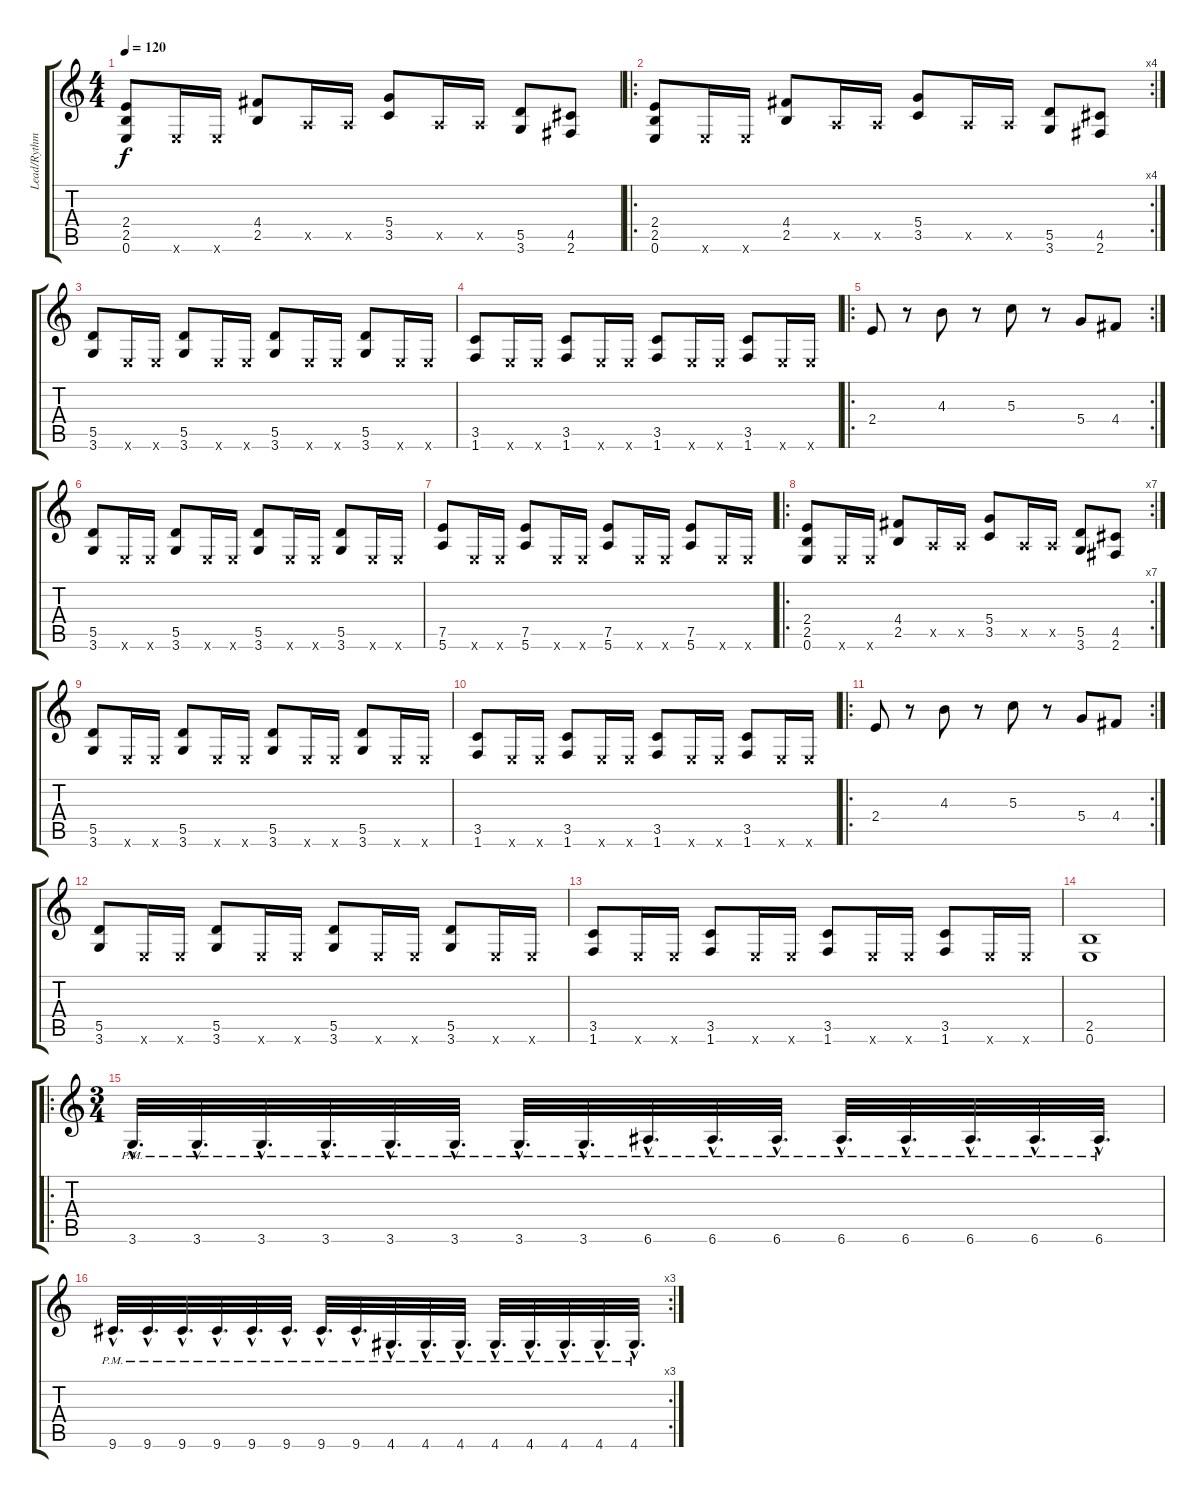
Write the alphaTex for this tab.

\track ("Lead/Rythm Guitar" "Lead/Rythm") {instrument distortionguitar}
\staff {score tabs}
\tuning (E4 B3 G3 D3 A2 E2) {hide}
\ts (4 4)
\tempo 120
\clef g2
\ks c
(2.4 2.5 0.6).8{dy f} 0.6{x}.16 0.6{x}.16 (4.4 2.5).8 0.5{x}.16 0.5{x}.16 (5.4 3.5).8 0.5{x}.16 0.5{x}.16 (5.5 3.6).8 (4.5 2.6).8 |
\ro
\rc 4
(2.4 2.5 0.6).8 0.6{x}.16 0.6{x}.16 (4.4 2.5).8 0.5{x}.16 0.5{x}.16 (5.4 3.5).8 0.5{x}.16 0.5{x}.16 (5.5 3.6).8 (4.5 2.6).8 |
(5.5 3.6).8 0.6{x}.16 0.6{x}.16 (5.5 3.6).8 0.6{x}.16 0.6{x}.16 (5.5 3.6).8 0.6{x}.16 0.6{x}.16 (5.5 3.6).8 0.6{x}.16 0.6{x}.16 |
(3.5 1.6).8 0.6{x}.16 0.6{x}.16 (3.5 1.6).8 0.6{x}.16 0.6{x}.16 (3.5 1.6).8 0.6{x}.16 0.6{x}.16 (3.5 1.6).8 0.6{x}.16 0.6{x}.16 |
\ro
\rc 2
2.4.8 r.8 4.3.8 r.8 5.3.8 r.8 5.4.8 4.4.8 |
(5.5 3.6).8 0.6{x}.16 0.6{x}.16 (5.5 3.6).8 0.6{x}.16 0.6{x}.16 (5.5 3.6).8 0.6{x}.16 0.6{x}.16 (5.5 3.6).8 0.6{x}.16 0.6{x}.16 |
(7.5 5.6).8 0.6{x}.16 0.6{x}.16 (7.5 5.6).8 0.6{x}.16 0.6{x}.16 (7.5 5.6).8 0.6{x}.16 0.6{x}.16 (7.5 5.6).8 0.6{x}.16 0.6{x}.16 |
\ro
\rc 7
(2.4 2.5 0.6).8 0.6{x}.16 0.6{x}.16 (4.4 2.5).8 0.5{x}.16 0.5{x}.16 (5.4 3.5).8 0.5{x}.16 0.5{x}.16 (5.5 3.6).8 (4.5 2.6).8 |
(5.5 3.6).8 0.6{x}.16 0.6{x}.16 (5.5 3.6).8 0.6{x}.16 0.6{x}.16 (5.5 3.6).8 0.6{x}.16 0.6{x}.16 (5.5 3.6).8 0.6{x}.16 0.6{x}.16 |
(3.5 1.6).8 0.6{x}.16 0.6{x}.16 (3.5 1.6).8 0.6{x}.16 0.6{x}.16 (3.5 1.6).8 0.6{x}.16 0.6{x}.16 (3.5 1.6).8 0.6{x}.16 0.6{x}.16 |
\ro
\rc 2
2.4.8 r.8 4.3.8 r.8 5.3.8 r.8 5.4.8 4.4.8 |
(5.5 3.6).8 0.6{x}.16 0.6{x}.16 (5.5 3.6).8 0.6{x}.16 0.6{x}.16 (5.5 3.6).8 0.6{x}.16 0.6{x}.16 (5.5 3.6).8 0.6{x}.16 0.6{x}.16 |
(3.5 1.6).8 0.6{x}.16 0.6{x}.16 (3.5 1.6).8 0.6{x}.16 0.6{x}.16 (3.5 1.6).8 0.6{x}.16 0.6{x}.16 (3.5 1.6).8 0.6{x}.16 0.6{x}.16 |
(2.5 0.6).1 |
\ro
\ts (3 4)
3.6{hac pm}.32{d} 3.6{hac pm}.32{d} 3.6{hac pm}.32{d} 3.6{hac pm}.32{d} 3.6{hac pm}.32{d} 3.6{hac pm}.32{d} 3.6{hac pm}.32{d} 3.6{hac pm}.32{d} 6.6{hac pm}.32{d} 6.6{hac pm}.32{d} 6.6{hac pm}.32{d} 6.6{hac pm}.32{d} 6.6{hac pm}.32{d} 6.6{hac pm}.32{d} 6.6{hac pm}.32{d} 6.6{hac pm}.32{d} |
\rc 3
9.6{hac pm}.32{d} 9.6{hac pm}.32{d} 9.6{hac pm}.32{d} 9.6{hac pm}.32{d} 9.6{hac pm}.32{d} 9.6{hac pm}.32{d} 9.6{hac pm}.32{d} 9.6{hac pm}.32{d} 4.6{hac pm}.32{d} 4.6{hac pm}.32{d} 4.6{hac pm}.32{d} 4.6{hac pm}.32{d} 4.6{hac pm}.32{d} 4.6{hac pm}.32{d} 4.6{hac pm}.32{d} 4.6{hac pm}.32{d}
